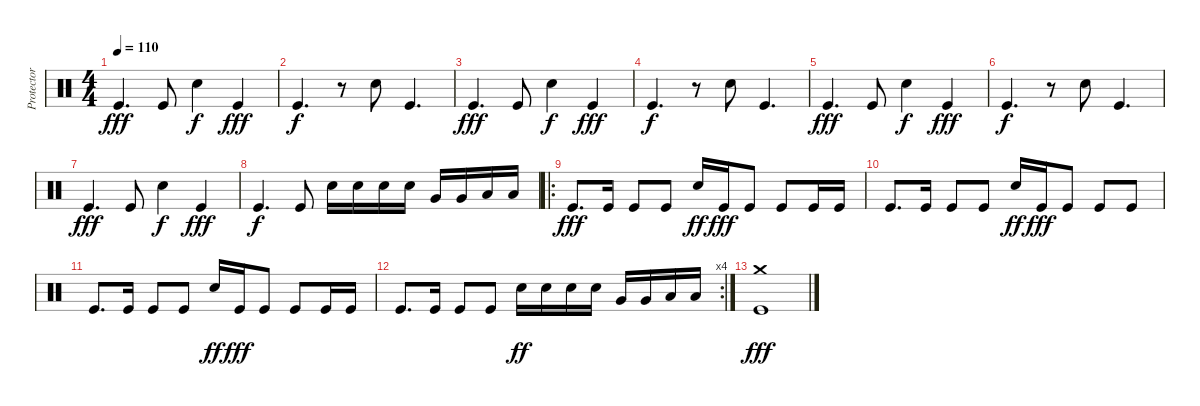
\track ("Protector" "Protector") {instrument percussion}
\staff {score}
\articulation defaults
\ts (4 4)
\tempo 110
\clef neutral
\ks c "Kick (hit)".4{d dy fff} "Kick (hit)".8 "Snare (hit) 2".4{dy f} "Kick (hit)".4{dy fff}
|
"Kick (hit)".4{d dy f} r.8 "Snare (hit) 2".8 "Kick (hit)".4{d} |
"Kick (hit)".4{d dy fff} "Kick (hit)".8 "Snare (hit) 2".4{dy f} "Kick (hit)".4{dy fff} |
"Kick (hit)".4{d dy f} r.8 "Snare (hit) 2".8 "Kick (hit)".4{d} |
"Kick (hit)".4{d dy fff} "Kick (hit)".8 "Snare (hit) 2".4{dy f} "Kick (hit)".4{dy fff} |
"Kick (hit)".4{d dy f} r.8 "Snare (hit) 2".8 "Kick (hit)".4{d} |
"Kick (hit)".4{d dy fff} "Kick (hit)".8 "Snare (hit) 2".4{dy f} "Kick (hit)".4{dy fff} |
"Kick (hit)".4{d dy f} "Kick (hit)".8 "Snare (hit) 2".16 "Snare (hit) 2".16 "Snare (hit) 2".16 "Snare (hit) 2".16 "Very Low Tom (hit)".16 "Very Low Tom (hit)".16 "Low Floor Tom (hit)".16 "Low Floor Tom (hit)".16 |
\ro "Kick (hit)".8{d dy fff} "Kick (hit)".16 "Kick (hit)".8 "Kick (hit)".8 "Snare (hit) 2".16{dy ff} "Kick (hit)".16{dy fff} "Kick (hit)".8 "Kick (hit)".8 "Kick (hit)".16 "Kick (hit)".16
|
"Kick (hit)".8{d} "Kick (hit)".16 "Kick (hit)".8 "Kick (hit)".8 "Snare (hit) 2".16{dy ff} "Kick (hit)".16{dy fff} "Kick (hit)".8 "Kick (hit)".8 "Kick (hit)".8 |
"Kick (hit)".8{d} "Kick (hit)".16 "Kick (hit)".8 "Kick (hit)".8 "Snare (hit) 2".16{dy ff} "Kick (hit)".16{dy fff} "Kick (hit)".8 "Kick (hit)".8 "Kick (hit)".16 "Kick (hit)".16 |
\rc 4 "Kick (hit)".8{d} "Kick (hit)".16 "Kick (hit)".8 "Kick (hit)".8 "Snare (hit) 2".16{dy ff} "Snare (hit) 2".16 "Snare (hit) 2".16 "Snare (hit) 2".16 "Very Low Tom (hit)".16 "Very Low Tom (hit)".16 "Low Floor Tom (hit)".16 "Low Floor Tom (hit)".16
|
("Crash medium (hit)" "Kick (hit)").1{dy fff}
